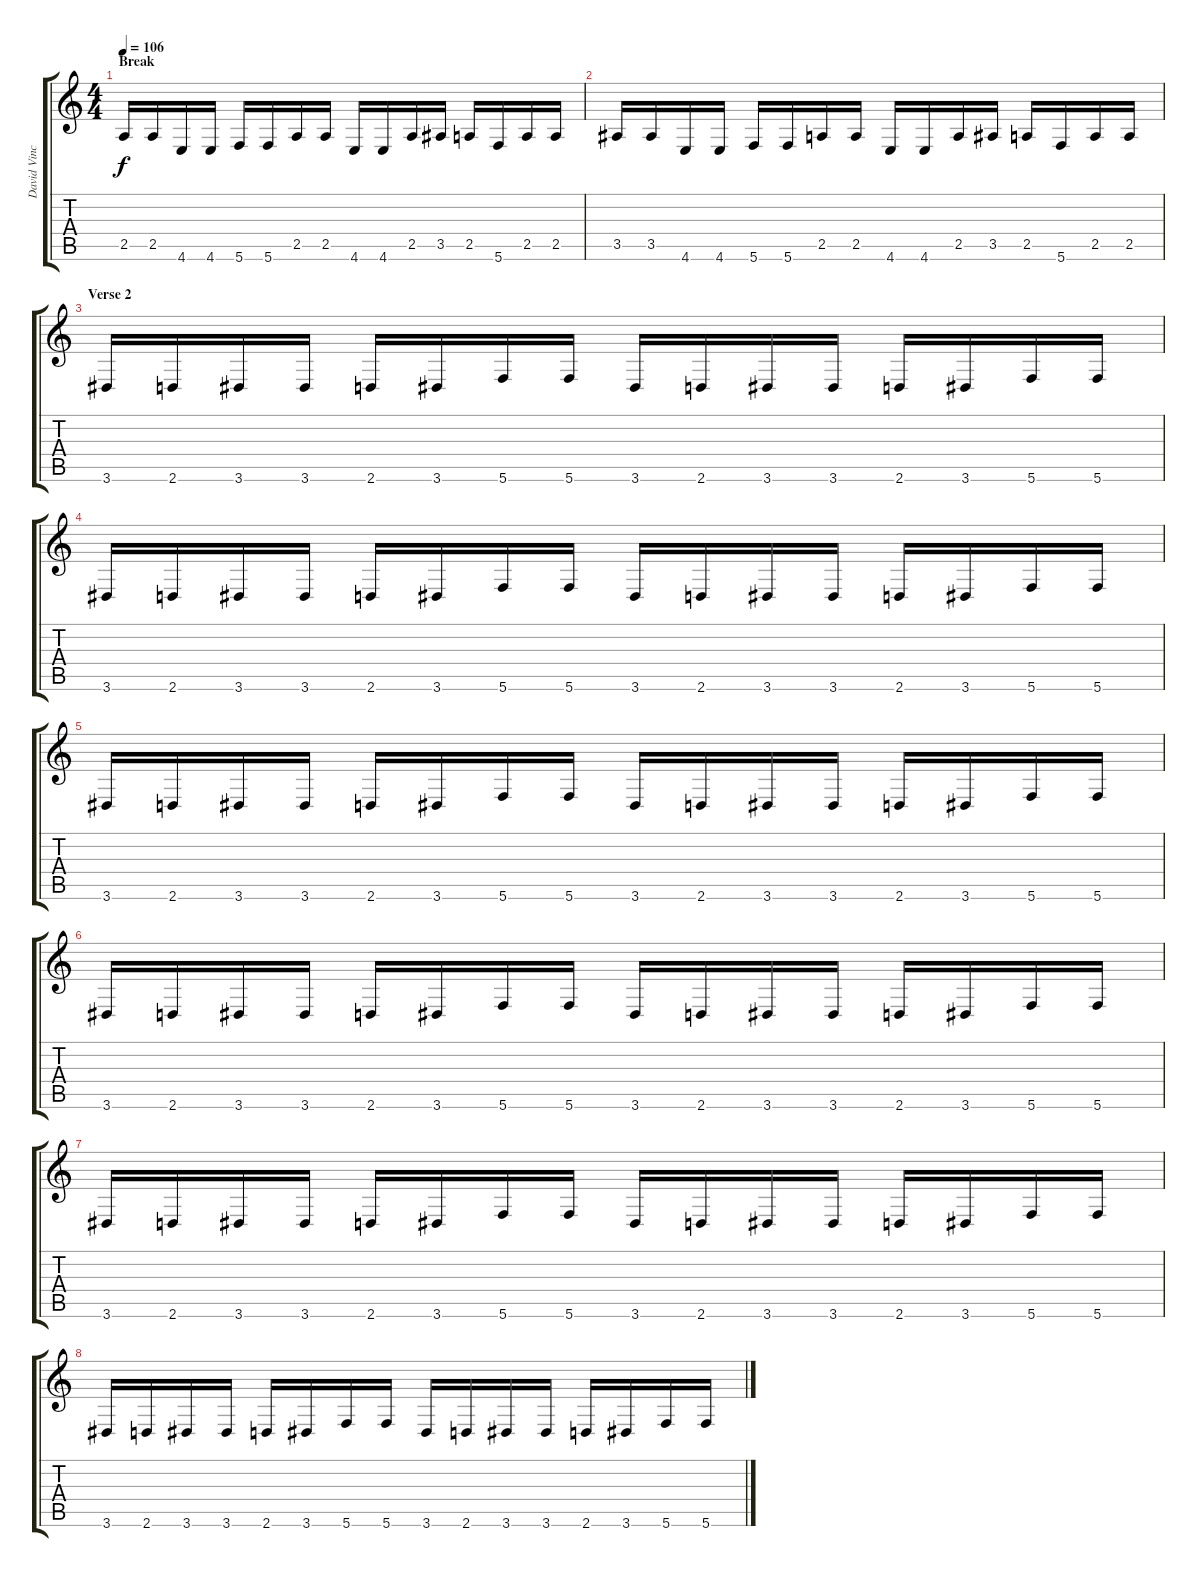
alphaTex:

\track ("David Vincent" "David Vinc") {instrument electricbasspick}
\staff {score tabs}
\tuning (D4 A3 F3 C3 G2 C2) {hide}
\ts (4 4)
\section ("" "Break")
\tempo 106
\clef g2
\ks c
2.5.16{dy f} 2.5.16 4.6.16 4.6.16 5.6.16 5.6.16 2.5.16 2.5.16 4.6.16 4.6.16 2.5.16 3.5.16 2.5.16 5.6.16 2.5.16 2.5.16 |
3.5.16 3.5.16 4.6.16 4.6.16 5.6.16 5.6.16 2.5.16 2.5.16 4.6.16 4.6.16 2.5.16 3.5.16 2.5.16 5.6.16 2.5.16 2.5.16 |
\section ("" "Verse 2")
3.6.16 2.6.16 3.6.16 3.6.16 2.6.16 3.6.16 5.6.16 5.6.16 3.6.16 2.6.16 3.6.16 3.6.16 2.6.16 3.6.16 5.6.16 5.6.16 |
3.6.16 2.6.16 3.6.16 3.6.16 2.6.16 3.6.16 5.6.16 5.6.16 3.6.16 2.6.16 3.6.16 3.6.16 2.6.16 3.6.16 5.6.16 5.6.16 |
3.6.16 2.6.16 3.6.16 3.6.16 2.6.16 3.6.16 5.6.16 5.6.16 3.6.16 2.6.16 3.6.16 3.6.16 2.6.16 3.6.16 5.6.16 5.6.16 |
3.6.16 2.6.16 3.6.16 3.6.16 2.6.16 3.6.16 5.6.16 5.6.16 3.6.16 2.6.16 3.6.16 3.6.16 2.6.16 3.6.16 5.6.16 5.6.16 |
3.6.16 2.6.16 3.6.16 3.6.16 2.6.16 3.6.16 5.6.16 5.6.16 3.6.16 2.6.16 3.6.16 3.6.16 2.6.16 3.6.16 5.6.16 5.6.16 |
3.6.16 2.6.16 3.6.16 3.6.16 2.6.16 3.6.16 5.6.16 5.6.16 3.6.16 2.6.16 3.6.16 3.6.16 2.6.16 3.6.16 5.6.16 5.6.16
